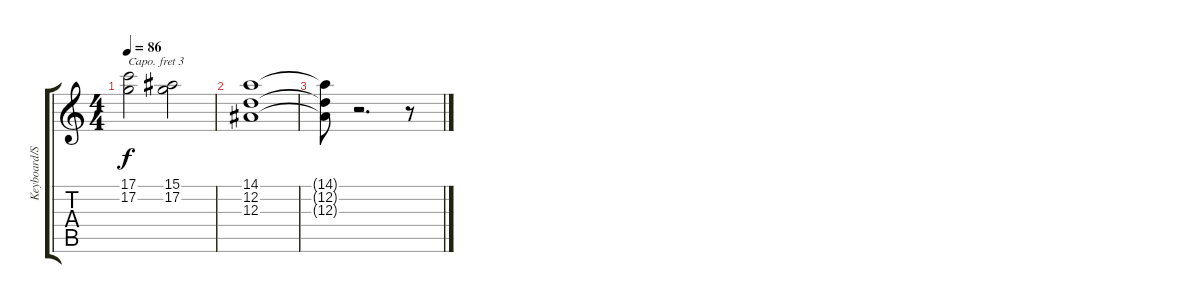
\track ("Keyboard/Synth Fills" "Keyboard/S") {instrument pad2warm}
\staff {score tabs}
\capo 3
\tuning (E4 B3 G3 D3 A2 E2) {hide}
\ts (4 4)
\tempo 86
\clef g2
\ks c
(17.1 17.2).2{dy f volume 16 instrument stringensemble2} (15.1 17.2).2 |
(14.1 12.2 12.3).1{instrument stringensemble2} |
(14.1{t} 12.2{t} 12.3{t}).8{volume 8} r.2{d} r.8
